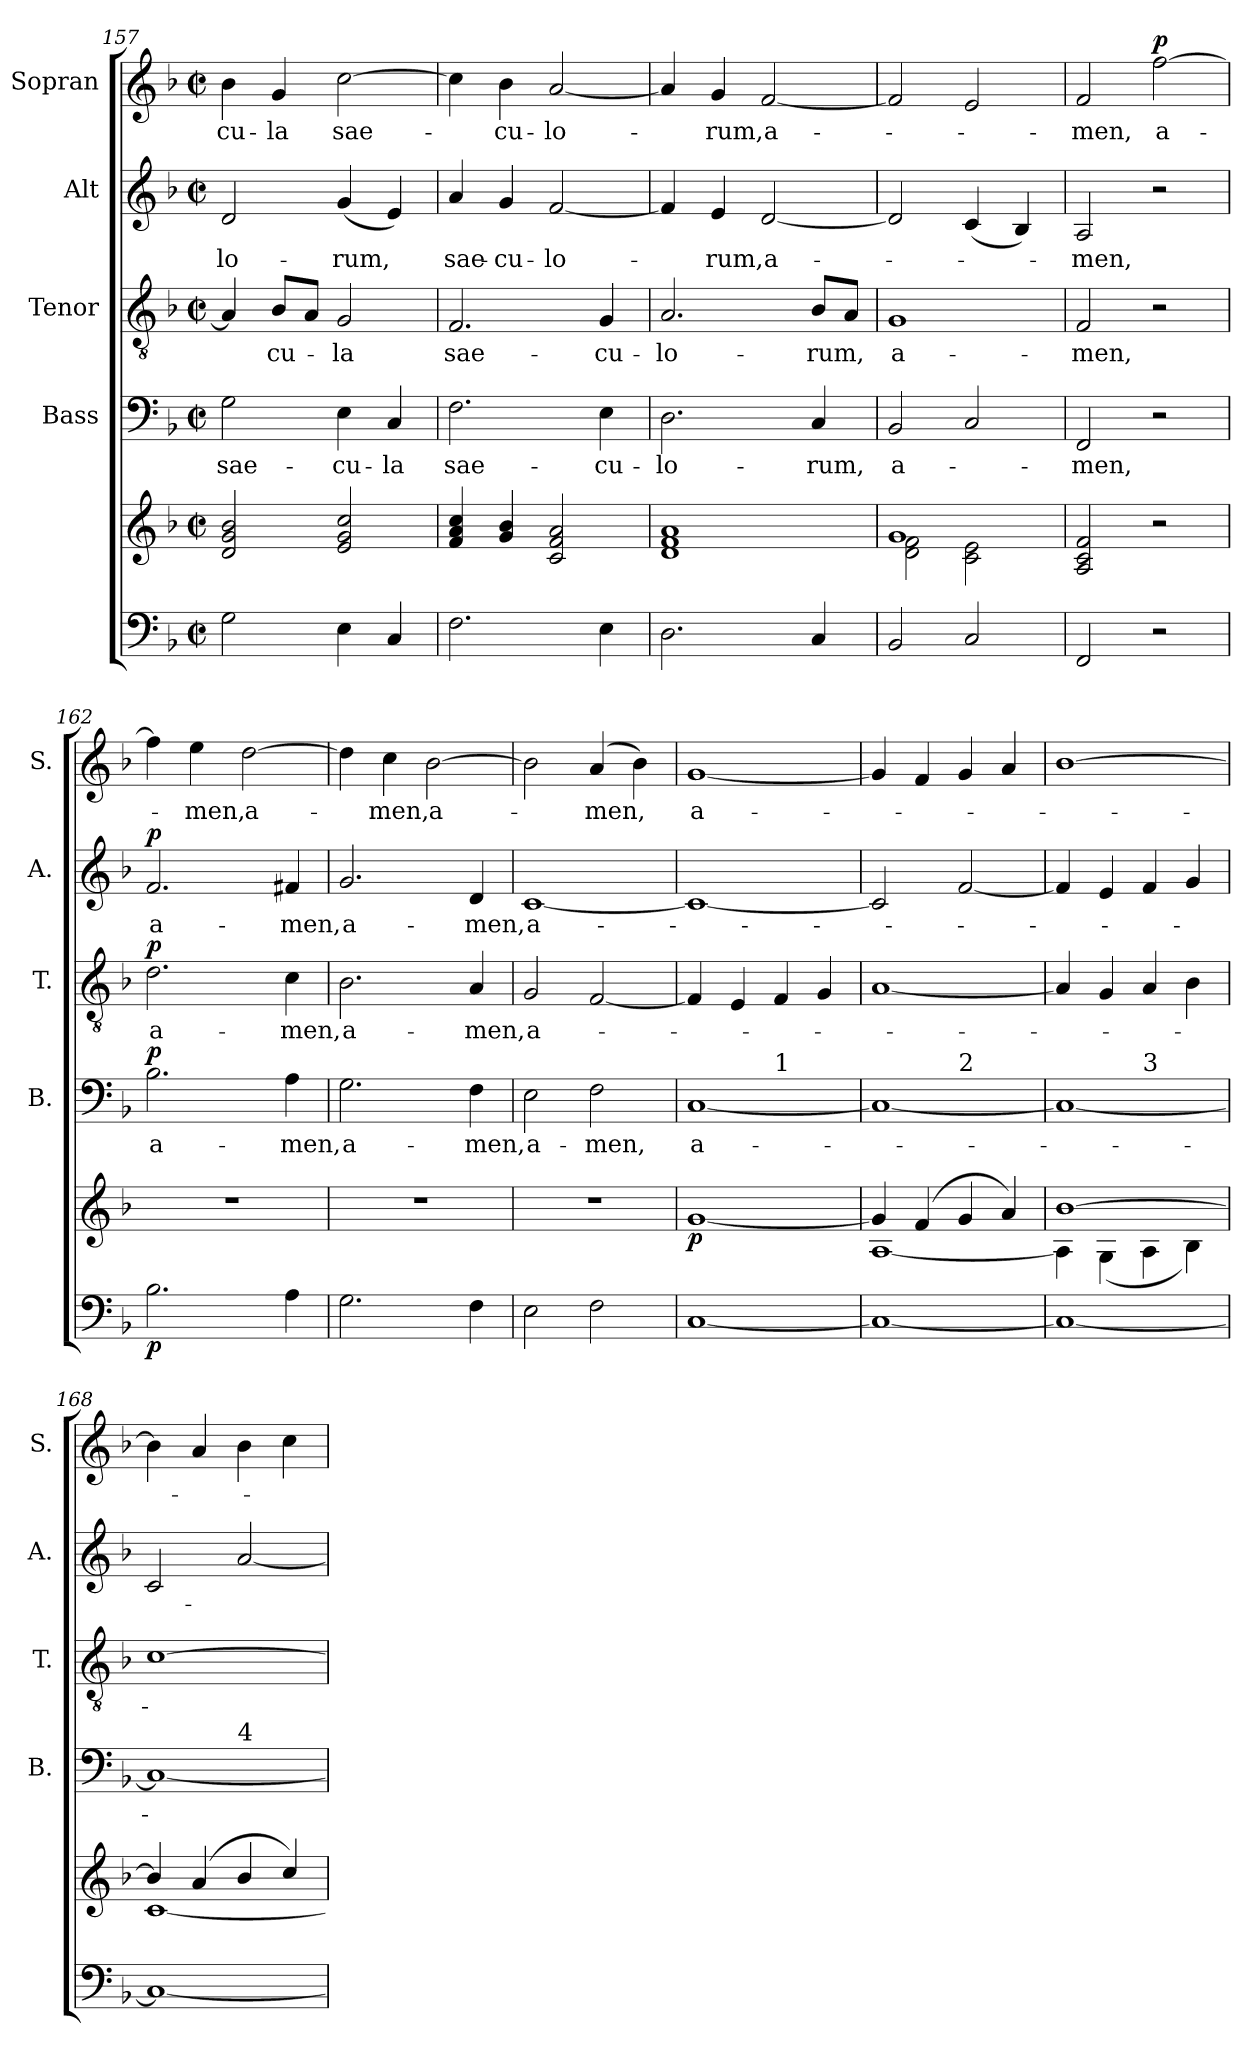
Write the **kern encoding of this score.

**kern	**kern	**dynam	**kern	**text	**dynam	**kern	**text	**dynam	**kern	**text	**dynam	**kern	**text	**dynam
*part5	*part5	*part5	*part4	*part4	*part4	*part3	*part3	*part3	*part2	*part2	*part2	*part1	*part1	*part1
*staff6	*staff5	*staff5/6	*staff4	*staff4	*staff4	*staff3	*staff3	*staff3	*staff2	*staff2	*staff2	*staff1	*staff1	*staff1
*	*	*	*I"Bass	*	*	*I"Tenor	*	*	*I"Alt	*	*	*I"Sopran	*	*
*	*	*	*I'B.	*	*	*I'T.	*	*	*I'A.	*	*	*I'S.	*	*
*clefF4	*clefG2	*	*clefF4	*	*	*clefGv2	*	*	*clefG2	*	*	*clefG2	*	*
*k[b-]	*k[b-]	*	*k[b-]	*	*	*k[b-]	*	*	*k[b-]	*	*	*k[b-]	*	*
*F:	*F:	*	*F:	*	*	*F:	*	*	*F:	*	*	*F:	*	*
*M2/2	*M2/2	*	*M2/2	*	*	*M2/2	*	*	*M2/2	*	*	*M2/2	*	*
*met(c|)	*met(c|)	*	*met(c|)	*	*	*met(c|)	*	*	*met(c|)	*	*	*met(c|)	*	*
=157	=157	=157	=157	=157	=157	=157	=157	=157	=157	=157	=157	=157	=157	=157
!	!	!	!	!LO:LY:b	!	!	!	!	!	!LO:LY:b	!	!	!LO:LY:b	!
2G\	2d/ 2g/ 2b-/	.	2G\	sae-	.	4A/]	.	.	2d/	-lo-	.	4b-\	-cu-	.
!	!	!	!	!	!	!	!LO:LY:b	!	!	!	!	!	!LO:LY:b	!
.	.	.	.	.	.	8B-/L	-cu-	.	.	.	.	4g/	-la	.
.	.	.	.	.	.	8A/J	.	.	.	.	.	.	.	.
!	!	!	!	!LO:LY:b	!	!	!LO:LY:b	!	!	!LO:LY:b	!	!	!LO:LY:b	!
4E\	2e/ 2g/ 2cc/	.	4E\	-cu-	.	2G/	-la	.	(<4g/	-rum,	.	[2cc\	sae-	.
!	!	!	!	!LO:LY:b	!	!	!	!	!	!	!	!	!	!
4C/	.	.	4C/	-la	.	.	.	.	4e/)	.	.	.	.	.
=158	=158	=158	=158	=158	=158	=158	=158	=158	=158	=158	=158	=158	=158	=158
!	!	!	!	!LO:LY:b	!	!	!LO:LY:b	!	!	!LO:LY:b	!	!	!	!
2.F\	4f/ 4a/ 4cc/	.	2.F\	sae-	.	2.F/	sae-	.	4a/	sae-	.	4cc\]	.	.
!	!	!	!	!	!	!	!	!	!	!LO:LY:b	!	!	!LO:LY:b	!
.	4g/ 4b-/	.	.	.	.	.	.	.	4g/	-cu-	.	4b-\	-cu-	.
!	!	!	!	!	!	!	!	!	!	!LO:LY:b	!	!	!LO:LY:b	!
.	2c/ 2f/ 2a/	.	.	.	.	.	.	.	[2f/	-lo-	.	[2a/	-lo-	.
!	!	!	!	!LO:LY:b	!	!	!LO:LY:b	!	!	!	!	!	!	!
4E\	.	.	4E\	-cu-	.	4G/	-cu-	.	.	.	.	.	.	.
!!LO:PB:g=z
=159	=159	=159	=159	=159	=159	=159	=159	=159	=159	=159	=159	=159	=159	=159
!	!	!	!	!LO:LY:b	!	!	!LO:LY:b	!	!	!	!	!	!	!
2.D\	1d 1f 1a	.	2.D\	-lo-	.	2.A/	-lo-	.	4f/]	.	.	4a/]	.	.
!	!	!	!	!	!	!	!	!	!	!LO:LY:b	!	!	!LO:LY:b	!
.	.	.	.	.	.	.	.	.	4e/	-rum,	.	4g/	-rum,	.
!	!	!	!	!	!	!	!	!	!	!LO:LY:b	!	!	!LO:LY:b	!
.	.	.	.	.	.	.	.	.	[2d/	a-	.	[2f/	a-	.
!	!	!	!	!LO:LY:b	!	!	!LO:LY:b	!	!	!	!	!	!	!
4C/	.	.	4C/	-rum,	.	8B-/L	-rum,	.	.	.	.	.	.	.
.	.	.	.	.	.	8A/J	.	.	.	.	.	.	.	.
!!LO:LB:g=z
=160	=160	=160	=160	=160	=160	=160	=160	=160	=160	=160	=160	=160	=160	=160
*	*^	*	*	*	*	*	*	*	*	*	*	*	*	*
!	!	!	!	!	!LO:LY:b	!	!	!LO:LY:b	!	!	!	!	!	!	!
2BB-/	1g	2d\ 2f\	.	2BB-/	a-	.	1G	a-	.	2d/]	.	.	2f/]	.	.
2C/	.	2c\ 2e\	.	2C/	.	.	.	.	.	(<4c/	.	.	2e/	.	.
.	.	.	.	.	.	.	.	.	.	4B-/)	.	.	.	.	.
*	*v	*v	*	*	*	*	*	*	*	*	*	*	*	*	*
=161	=161	=161	=161	=161	=161	=161	=161	=161	=161	=161	=161	=161	=161	=161
!	!	!	!	!LO:LY:b	!	!	!LO:LY:b	!	!	!LO:LY:b	!	!	!LO:LY:b	!
2FF/	2A/ 2c/ 2f/	.	2FF/	-men,	.	2F/	-men,	.	2A/	-men,	.	2f/	-men,	.
!	!	!	!	!	!	!	!	!	!	!	!	!	!LO:LY:b	!LO:DY:a
2r	2r	.	2r	.	.	2r	.	.	2r	.	.	[2ff\	a-	p
=162	=162	=162	=162	=162	=162	=162	=162	=162	=162	=162	=162	=162	=162	=162
!	!	!LO:DY:b=2	!	!LO:LY:b	!LO:DY:a	!	!LO:LY:b	!LO:DY:a	!	!LO:LY:b	!LO:DY:a	!	!	!
2.B-\	1r	p	2.B-\	a-	p	2.d\	a-	p	2.f/	a-	p	4ff\]	.	.
!	!	!	!	!	!	!	!	!	!	!	!	!	!LO:LY:b	!
.	.	.	.	.	.	.	.	.	.	.	.	4ee\	-men,	.
!	!	!	!	!	!	!	!	!	!	!	!	!	!LO:LY:b	!
.	.	.	.	.	.	.	.	.	.	.	.	[2dd\	a-	.
!	!	!	!	!LO:LY:b	!	!	!LO:LY:b	!	!	!LO:LY:b	!	!	!	!
4A\	.	.	4A\	-men,	.	4c\	-men,	.	4f#X/	-men,	.	.	.	.
=163	=163	=163	=163	=163	=163	=163	=163	=163	=163	=163	=163	=163	=163	=163
!	!	!	!	!LO:LY:b	!	!	!LO:LY:b	!	!	!LO:LY:b	!	!	!	!
2.G\	1r	.	2.G\	a-	.	2.B-\	a-	.	2.g/	a-	.	4dd\]	.	.
!	!	!	!	!	!	!	!	!	!	!	!	!	!LO:LY:b	!
.	.	.	.	.	.	.	.	.	.	.	.	4cc\	-men,	.
!	!	!	!	!	!	!	!	!	!	!	!	!	!LO:LY:b	!
.	.	.	.	.	.	.	.	.	.	.	.	[2b-\	a-	.
!	!	!	!	!LO:LY:b	!	!	!LO:LY:b	!	!	!LO:LY:b	!	!	!	!
4F\	.	.	4F\	-men,	.	4A/	-men,	.	4d/	-men,	.	.	.	.
=164	=164	=164	=164	=164	=164	=164	=164	=164	=164	=164	=164	=164	=164	=164
!	!	!	!	!LO:LY:b	!	!	!LO:LY:b	!	!	!LO:LY:b	!	!	!	!
2E\	1r	.	2E\	a-	.	2G/	a-	.	[1c	a-	.	2b-\]	.	.
!	!	!	!	!LO:LY:b	!	!	!	!	!	!	!	!	!LO:LY:b	!
2F\	.	.	2F\	-men,	.	[2F/	.	.	.	.	.	(4a/	-men,	.
.	.	.	.	.	.	.	.	.	.	.	.	4b-\)	.	.
=165	=165	=165	=165	=165	=165	=165	=165	=165	=165	=165	=165	=165	=165	=165
!	!	!LO:DY:b	!	!LO:LY:b	!	!	!	!	!	!	!	!	!LO:LY:b	!
*	*	*	*^	*	*	*	*	*	*	*	*	*	*	*
[1C	[1g	p	[1C	2ryy	a-	.	4F/]	.	.	1c_	.	.	[1g	a-	.
.	.	.	.	.	.	.	4E/	.	.	.	.	.	.	.	.
!	!	!	!	!LO:TX:a:t=1	!	!	!	!	!	!	!	!	!	!	!
.	.	.	.	2ryy	.	.	4F/	.	.	.	.	.	.	.	.
.	.	.	.	.	.	.	4G/	.	.	.	.	.	.	.	.
=166	=166	=166	=166	=166	=166	=166	=166	=166	=166	=166	=166	=166	=166	=166	=166
*	*^	*	*	*	*	*	*	*	*	*	*	*	*	*	*
1C_	4g/]	[<1A	.	1C_	2ryy	.	.	[1A	.	.	2c/]	.	.	4g/]	.	.
.	(4f/	.	.	.	.	.	.	.	.	.	.	.	.	4f/	.	.
!	!	!	!	!	!LO:TX:a:t=2	!	!	!	!	!	!	!	!	!	!	!
.	4g/	.	.	.	2ryy	.	.	.	.	.	[2f/	.	.	4g/	.	.
.	4a/)	.	.	.	.	.	.	.	.	.	.	.	.	4a/	.	.
!!LO:PB:g=z
=167	=167	=167	=167	=167	=167	=167	=167	=167	=167	=167	=167	=167	=167	=167	=167	=167
1C_	[>1b-	4A\]	.	1C_	2ryy	.	.	4A/]	.	.	4f/]	.	.	[1b-	.	.
.	.	(<4G\	.	.	.	.	.	4G/	.	.	4e/	.	.	.	.	.
!	!	!	!	!	!LO:TX:a:t=3	!	!	!	!	!	!	!	!	!	!	!
.	.	4A\	.	.	2ryy	.	.	4A/	.	.	4f/	.	.	.	.	.
.	.	4B-\)	.	.	.	.	.	4B-\	.	.	4g/	.	.	.	.	.
=168	=168	=168	=168	=168	=168	=168	=168	=168	=168	=168	=168	=168	=168	=168	=168	=168
1C_	4b-/]	[<1c	.	1C_	2ryy	.	.	[1c	.	.	2c/	.	.	4b-\]	.	.
.	(4a/	.	.	.	.	.	.	.	.	.	.	.	.	4a/	.	.
!	!	!	!	!	!LO:TX:a:t=4	!	!	!	!	!	!	!	!	!	!	!
.	4b-/	.	.	.	2ryy	.	.	.	.	.	[2a/	.	.	4b-\	.	.
.	4cc/)	.	.	.	.	.	.	.	.	.	.	.	.	4cc\	.	.
*	*v	*v	*	*	*	*	*	*	*	*	*	*	*	*	*	*
*	*	*	*v	*v	*	*	*	*	*	*	*	*	*	*	*
=	=	=	=	=	=	=	=	=	=	=	=	=	=	=
*-	*-	*-	*-	*-	*-	*-	*-	*-	*-	*-	*-	*-	*-	*-
